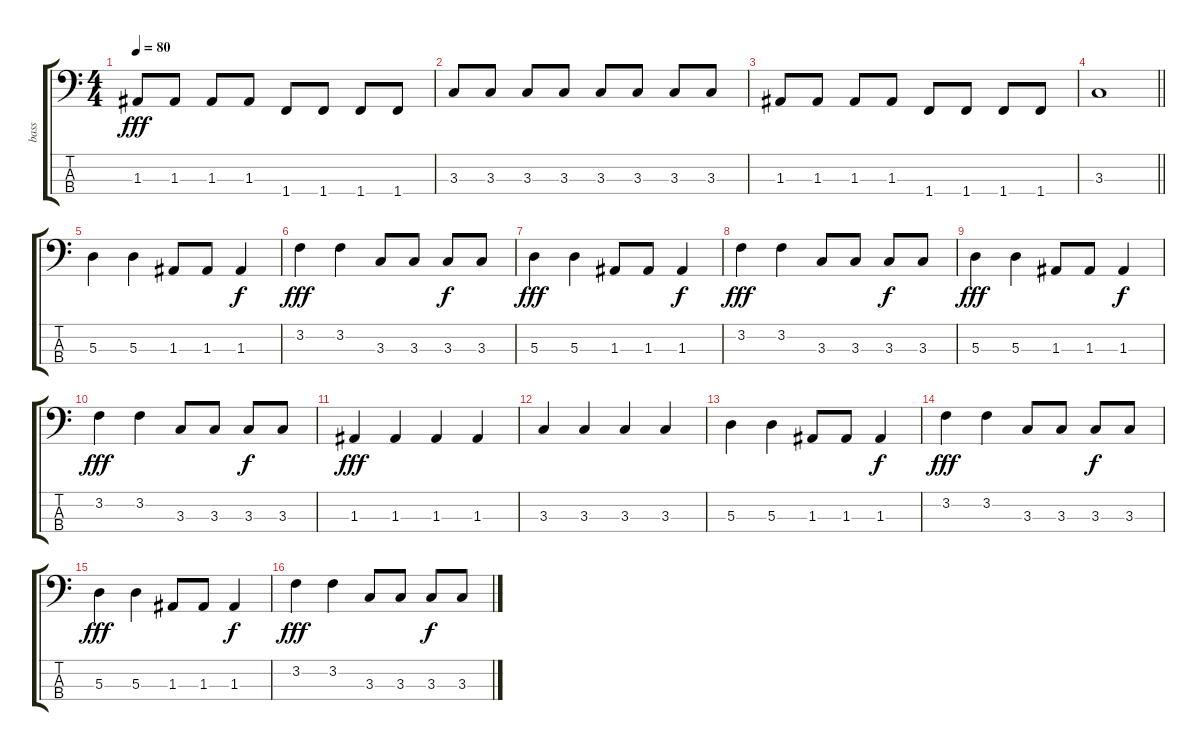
\track ("bass" "bass") {instrument electricbasspick}
\staff {score tabs}
\tuning (G2 D2 A1 E1) {hide}
\ts (4 4)
\tempo 80
\clef f4
\ks c
1.3.8{dy fff} 1.3.8 1.3.8 1.3.8 1.4.8 1.4.8 1.4.8 1.4.8 |
3.3.8 3.3.8 3.3.8 3.3.8 3.3.8 3.3.8 3.3.8 3.3.8 |
1.3.8 1.3.8 1.3.8 1.3.8 1.4.8 1.4.8 1.4.8 1.4.8 |
\barLineRight lightlight
3.3.1 |
\section ("" "")
5.3.4 5.3.4 1.3.8 1.3.8 1.3.4{dy f} |
3.2.4{dy fff} 3.2.4 3.3.8 3.3.8 3.3.8{dy f} 3.3.8 |
5.3.4{dy fff} 5.3.4 1.3.8 1.3.8 1.3.4{dy f} |
3.2.4{dy fff} 3.2.4 3.3.8 3.3.8 3.3.8{dy f} 3.3.8 |
5.3.4{dy fff} 5.3.4 1.3.8 1.3.8 1.3.4{dy f} |
3.2.4{dy fff} 3.2.4 3.3.8 3.3.8 3.3.8{dy f} 3.3.8 |
1.3.4{dy fff} 1.3.4 1.3.4 1.3.4 |
3.3.4 3.3.4 3.3.4 3.3.4 |
5.3.4 5.3.4 1.3.8 1.3.8 1.3.4{dy f} |
3.2.4{dy fff} 3.2.4 3.3.8 3.3.8 3.3.8{dy f} 3.3.8 |
5.3.4{dy fff} 5.3.4 1.3.8 1.3.8 1.3.4{dy f} |
3.2.4{dy fff} 3.2.4 3.3.8 3.3.8 3.3.8{dy f} 3.3.8
